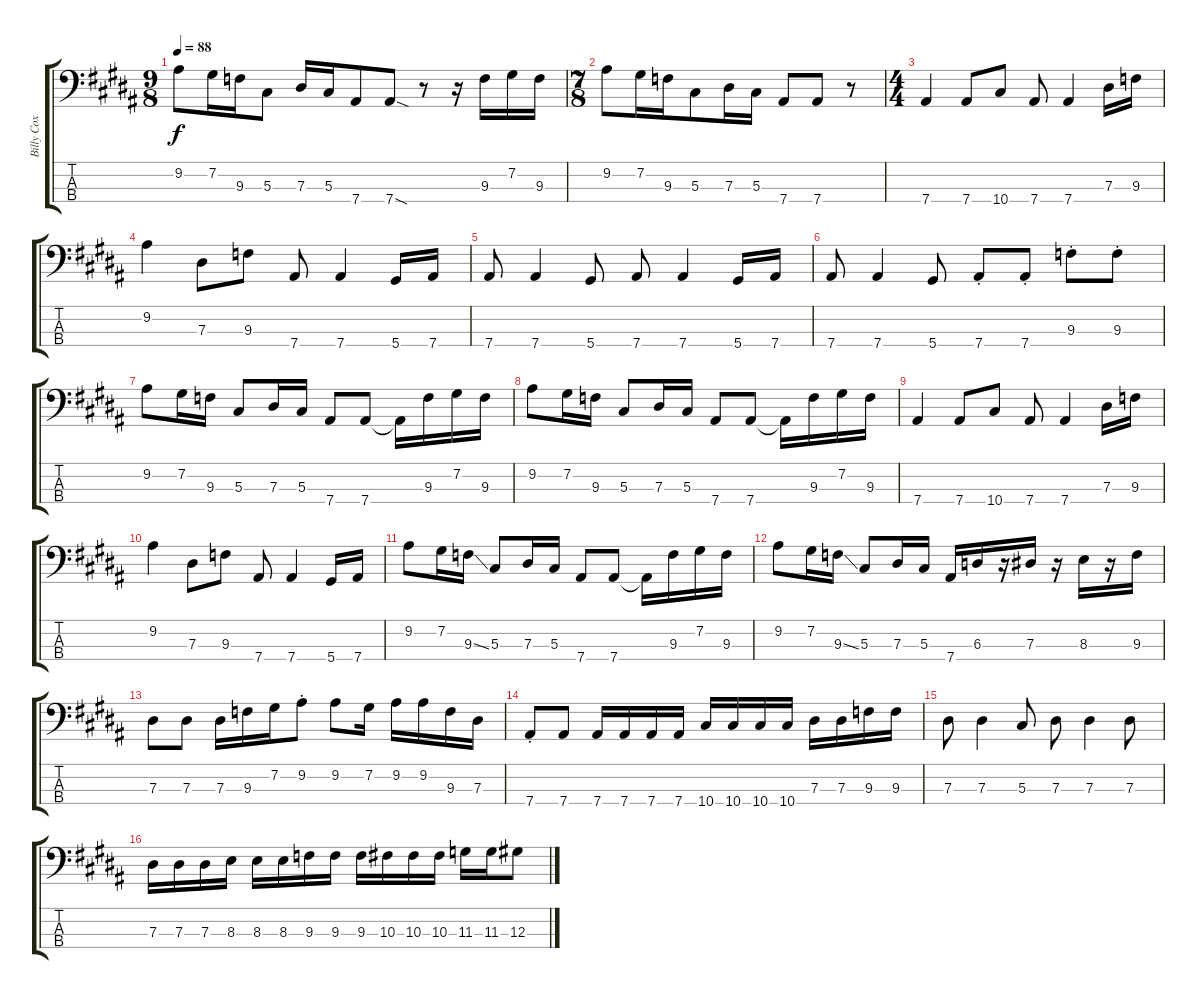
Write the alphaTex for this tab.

\track ("Billy Cox" "Billy Cox") {instrument electricbassfinger}
\staff {score tabs}
\tuning (Gb2 Db2 Ab1 Eb1) {hide}
\ts (9 8)
\tempo 88
\clef f4
\ks b
9.2.8{dy f} 7.2.16 9.3.16 5.3.8 7.3.16 5.3.16 7.4.8 7.4{sod}.8 r.8 r.16 9.3.16 7.2.16 9.3.16 |
\ts (7 8)
9.2.8 7.2.16 9.3.16 5.3.8 7.3.16 5.3.16 7.4.8 7.4.8 r.8 |
\ts (4 4)
7.4.4 7.4.8 10.4.8 7.4.8 7.4.4 7.3.16 9.3.16 |
9.2.4 7.3.8 9.3.8 7.4.8 7.4.4 5.4.16 7.4.16 |
7.4.8 7.4.4 5.4.8 7.4.8 7.4.4 5.4.16 7.4.16 |
7.4.8 7.4.4 5.4.8 7.4{st}.8 7.4{st}.8 9.3{st}.8 9.3{st}.8 |
9.2.8 7.2.16 9.3.16 5.3.8 7.3.16 5.3.16 7.4.8 7.4.8 7.4{t}.16 9.3.16 7.2.16 9.3.16 |
9.2.8 7.2.16 9.3.16 5.3.8 7.3.16 5.3.16 7.4.8 7.4.8 7.4{t}.16 9.3.16 7.2.16 9.3.16 |
7.4.4 7.4.8 10.4.8 7.4.8 7.4.4 7.3.16 9.3.16 |
9.2.4 7.3.8 9.3.8 7.4.8 7.4.4 5.4.16 7.4.16 |
9.2.8 7.2.16 9.3{ss}.16 5.3.8 7.3.16 5.3.16 7.4.8 7.4.8 7.4{t}.16 9.3.16 7.2.16 9.3.16 |
9.2.8 7.2.16 9.3{ss}.16 5.3.8 7.3.16 5.3.16 7.4.16 6.3.16 r.16 7.3.16 r.16 8.3.16 r.16 9.3.16 |
7.3.8 7.3.8 7.3.16 9.3.16 7.2.16 9.2{st}.8 9.2.8 7.2.16 9.2.16 9.2.16 9.3.16 7.3.16 |
7.4{st}.8 7.4.8 7.4.16 7.4.16 7.4.16 7.4.16 10.4.16 10.4.16 10.4.16 10.4.16 7.3.16 7.3.16 9.3.16 9.3.16 |
7.3.8 7.3.4 5.3.8 7.3.8 7.3.4 7.3.8 |
7.3.16 7.3.16 7.3.16 8.3.16 8.3.16 8.3.16 9.3.16 9.3.16 9.3.16 10.3.16 10.3.16 10.3.16 11.3.16 11.3.16 12.3.8
